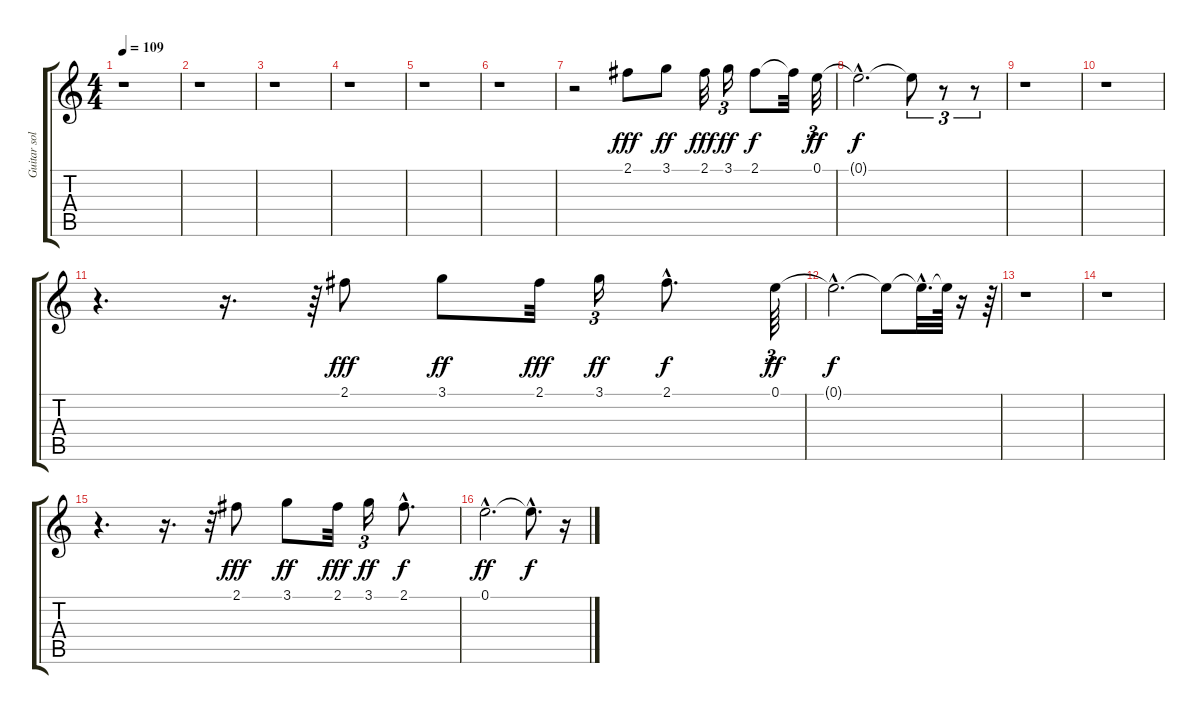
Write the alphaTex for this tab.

\track ("Guitar solo" "Guitar sol") {instrument distortionguitar}
\staff {score tabs}
\tuning (E4 B3 G3 D3 A2 E2) {hide}
\ts (4 4)
\tempo 109
\clef g2
\ks c
r.1{dy f} |
r.1 |
r.1 |
r.1 |
r.1 |
r.1 |
r.2 2.1.8{dy fff} 3.1.8{dy ff} 2.1.32{dy fff} 3.1.16{tu (3 2) dy ff} 2.1.8{dy f} 2.1{t}.32 0.1.32{tu (3 2) dy ff} |
0.1{hac t}.2{d dy f} 0.1{t}.8{tu (3 2)} r.8{tu (3 2)} r.8{tu (3 2)} |
r.1 |
r.1 |
r.4{d} r.16{d} r.64{tu (3 2)} 2.1.8{dy fff} 3.1.8{dy ff} 2.1.32{dy fff} 3.1.16{tu (3 2) dy ff} 2.1{hac}.8{d dy f} 0.1.64{tu (3 2) dy ff} |
0.1{hac t}.2{d dy f} 0.1{t}.8 0.1{hac t}.32{d} 0.1{t}.64 r.16 r.64{tu (3 2)} |
r.1 |
r.1 |
r.4{d} r.16{d} r.32{tu (3 2)} 2.1.8{dy fff} 3.1.8{dy ff} 2.1.32{dy fff} 3.1.16{tu (3 2) dy ff} 2.1{hac}.8{d dy f} |
0.1{hac}.2{d dy ff} 0.1{hac t}.8{d dy f} r.16
